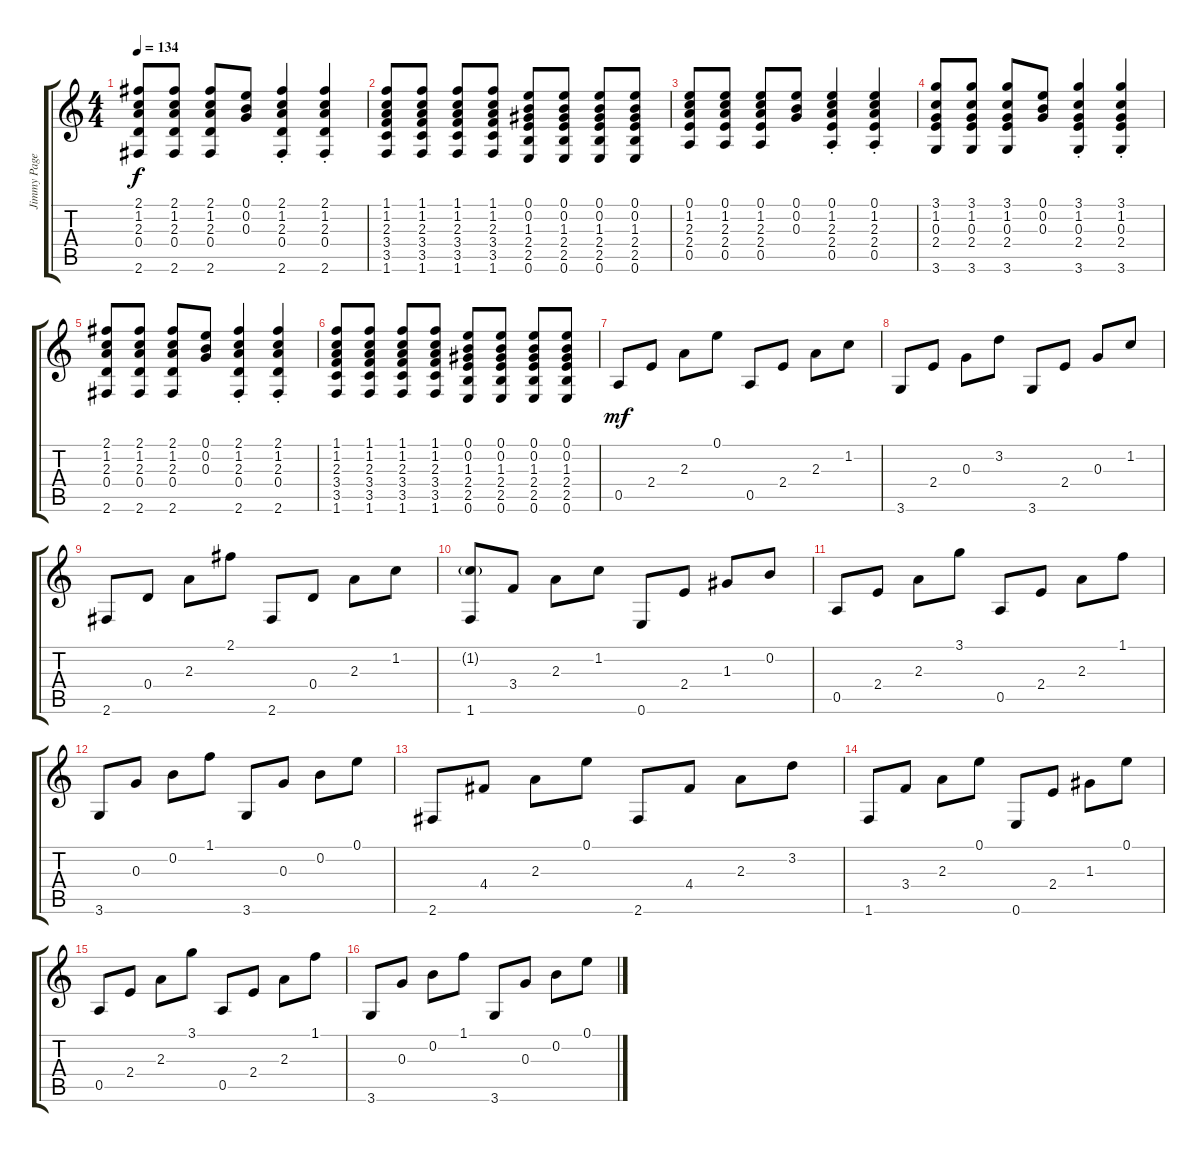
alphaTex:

\track ("Jimmy Page - Guitar" "Jimmy Page") {instrument overdrivenguitar}
\staff {score tabs}
\tuning (E4 B3 G3 D3 A2 E2) {hide}
\ts (4 4)
\tempo 134
\clef g2
\ks c
(2.1 1.2 2.3 0.4 2.6).8{dy f} (2.1 1.2 2.3 0.4 2.6).8 (2.1 1.2 2.3 0.4 2.6).8 (0.1 0.2 0.3).8 (2.1{st} 1.2{st} 2.3{st} 0.4{st} 2.6{st}).4 (2.1{st} 1.2{st} 2.3{st} 0.4{st} 2.6{st}).4 |
(1.1 1.2 2.3 3.4 3.5 1.6).8 (1.1 1.2 2.3 3.4 3.5 1.6).8 (1.1 1.2 2.3 3.4 3.5 1.6).8 (1.1 1.2 2.3 3.4 3.5 1.6).8 (0.1 0.2 1.3 2.4 2.5 0.6).8 (0.1 0.2 1.3 2.4 2.5 0.6).8 (0.1 0.2 1.3 2.4 2.5 0.6).8 (0.1 0.2 1.3 2.4 2.5 0.6).8 |
(0.1 1.2 2.3 2.4 0.5).8 (0.1 1.2 2.3 2.4 0.5).8 (0.1 1.2 2.3 2.4 0.5).8 (0.1 0.2 0.3).8 (0.1{st} 1.2{st} 2.3{st} 2.4{st} 0.5{st}).4 (0.1{st} 1.2{st} 2.3{st} 2.4{st} 0.5{st}).4 |
(3.1 1.2 0.3 2.4 3.6).8 (3.1 1.2 0.3 2.4 3.6).8 (3.1 1.2 0.3 2.4 3.6).8 (0.1 0.2 0.3).8 (3.1{st} 1.2{st} 0.3{st} 2.4{st} 3.6{st}).4 (3.1{st} 1.2{st} 0.3{st} 2.4{st} 3.6{st}).4 |
(2.1 1.2 2.3 0.4 2.6).8 (2.1 1.2 2.3 0.4 2.6).8 (2.1 1.2 2.3 0.4 2.6).8 (0.1 0.2 0.3).8 (2.1{st} 1.2{st} 2.3{st} 0.4{st} 2.6{st}).4 (2.1{st} 1.2{st} 2.3{st} 0.4{st} 2.6{st}).4 |
(1.1 1.2 2.3 3.4 3.5 1.6).8 (1.1 1.2 2.3 3.4 3.5 1.6).8 (1.1 1.2 2.3 3.4 3.5 1.6).8 (1.1 1.2 2.3 3.4 3.5 1.6).8 (0.1 0.2 1.3 2.4 2.5 0.6).8 (0.1 0.2 1.3 2.4 2.5 0.6).8 (0.1 0.2 1.3 2.4 2.5 0.6).8 (0.1 0.2 1.3 2.4 2.5 0.6).8 |
0.5.8{dy mf} 2.4.8 2.3.8 0.1.8 0.5.8 2.4.8 2.3.8 1.2.8 |
3.6.8 2.4.8 0.3.8 3.2.8 3.6.8 2.4.8 0.3.8 1.2.8 |
2.6.8 0.4.8 2.3.8 2.1.8 2.6.8 0.4.8 2.3.8 1.2.8 |
(1.2{g} 1.6).8 3.4.8 2.3.8 1.2.8 0.6.8 2.4.8 1.3.8 0.2.8 |
0.5.8 2.4.8 2.3.8 3.1.8 0.5.8 2.4.8 2.3.8 1.1.8 |
3.6.8 0.3.8 0.2.8 1.1.8 3.6.8 0.3.8 0.2.8 0.1.8 |
2.6.8 4.4.8 2.3.8 0.1.8 2.6.8 4.4.8 2.3.8 3.2.8 |
1.6.8 3.4.8 2.3.8 0.1.8 0.6.8 2.4.8 1.3.8 0.1.8 |
0.5.8 2.4.8 2.3.8 3.1.8 0.5.8 2.4.8 2.3.8 1.1.8 |
3.6.8 0.3.8 0.2.8 1.1.8 3.6.8 0.3.8 0.2.8 0.1.8
